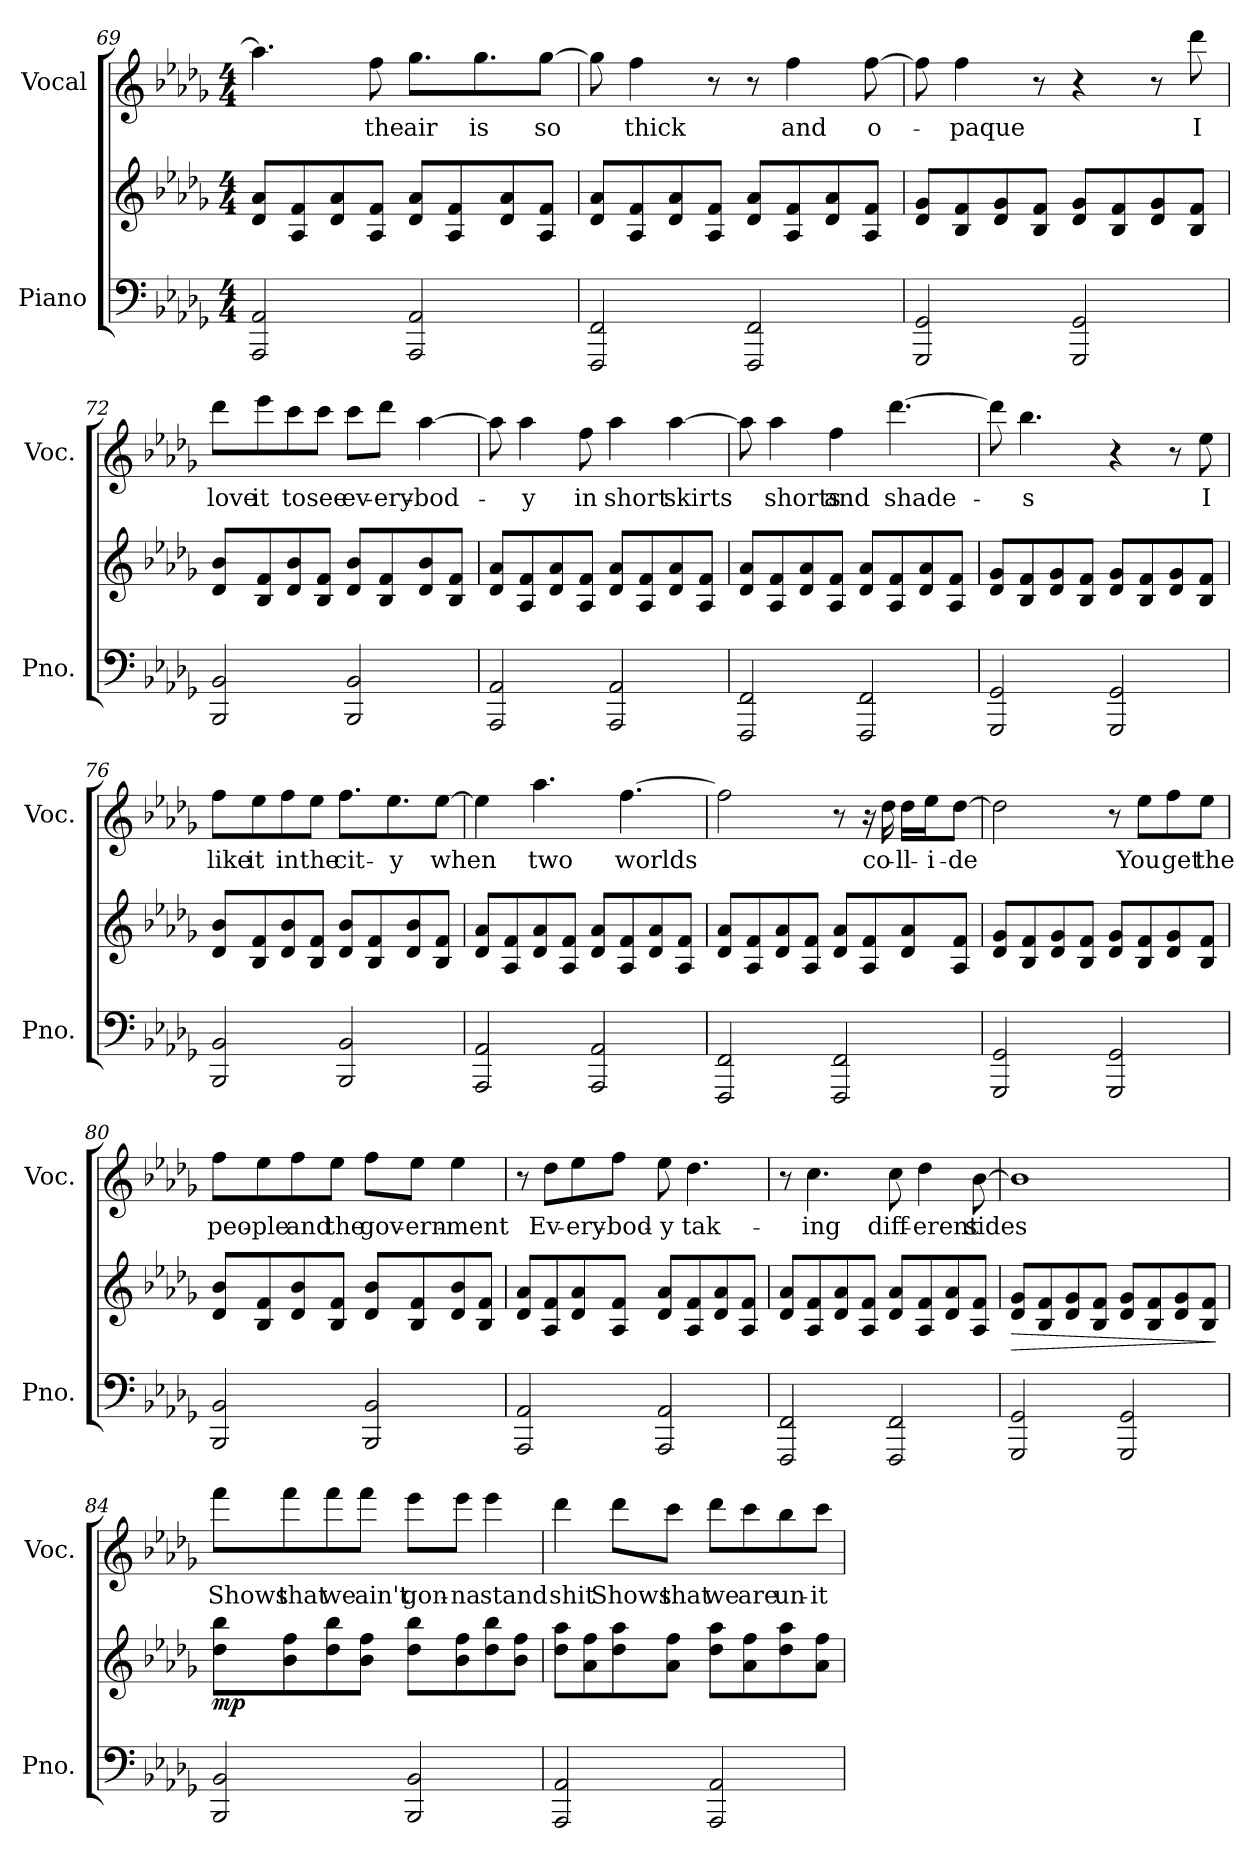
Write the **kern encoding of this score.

**kern	**text	**text	**text	**kern	**dynam	**kern	**text
*part2	*part2	*part2	*part2	*part2	*part2	*part1	*part1
*staff3	*staff3	*staff3	*staff3	*staff2	*staff2/3	*staff1	*staff1
*I"Piano	*	*	*	*	*	*I"Vocal	*
*I'Pno.	*	*	*	*	*	*I'Voc.	*
*clefF4	*	*	*	*clefG2	*	*clefG2	*
*k[b-e-a-d-g-]	*	*	*	*k[b-e-a-d-g-]	*	*k[b-e-a-d-g-]	*
*M4/4	*	*	*	*M4/4	*	*M4/4	*
=69	=69	=69	=69	=69	=69	=69	=69
2AAA-/ 2AA-/	.	.	.	8d-/ 8a-/L	.	4.aa-\]	.
.	.	.	.	8A-/ 8f/	.	.	.
.	.	.	.	8d-/ 8a-/	.	.	.
.	.	.	.	8A-/ 8f/J	.	8ff\	the
2AAA-/ 2AA-/	.	.	.	8d-/ 8a-/L	.	8.gg-\L	air
.	.	.	.	8A-/ 8f/	.	.	.
.	.	.	.	.	.	8.gg-\	is
.	.	.	.	8d-/ 8a-/	.	.	.
.	.	.	.	8A-/ 8f/J	.	[8gg-\J	so
=70	=70	=70	=70	=70	=70	=70	=70
2FFF/ 2FF/	.	.	.	8d-/ 8a-/L	.	8gg-\]	.
.	.	.	.	8A-/ 8f/	.	4ff\	thick
.	.	.	.	8d-/ 8a-/	.	.	.
.	.	.	.	8A-/ 8f/J	.	8r	.
2FFF/ 2FF/	.	.	.	8d-/ 8a-/L	.	8r	.
.	.	.	.	8A-/ 8f/	.	4ff\	and
.	.	.	.	8d-/ 8a-/	.	.	.
.	.	.	.	8A-/ 8f/J	.	[8ff\	o-
=71	=71	=71	=71	=71	=71	=71	=71
2GGG-/ 2GG-/	.	.	.	8d-/ 8g-/L	.	8ff\]	.
.	.	.	.	8B-/ 8f/	.	4ff\	-paque
.	.	.	.	8d-/ 8g-/	.	.	.
.	.	.	.	8B-/ 8f/J	.	8r	.
2GGG-/ 2GG-/	.	.	.	8d-/ 8g-/L	.	4r	.
.	.	.	.	8B-/ 8f/	.	.	.
.	.	.	.	8d-/ 8g-/	.	8r	.
.	.	.	.	8B-/ 8f/J	.	8ddd-\	I
!!LO:LB:g=z
=72	=72	=72	=72	=72	=72	=72	=72
2BBB-/ 2BB-/	.	.	.	8d-/ 8b-/L	.	8ddd-\L	love
.	.	.	.	8B-/ 8f/	.	8eee-\	it
.	.	.	.	8d-/ 8b-/	.	8ccc\	to
.	.	.	.	8B-/ 8f/J	.	8ccc\J	see
2BBB-/ 2BB-/	.	.	.	8d-/ 8b-/L	.	8ccc\L	ev-
.	.	.	.	8B-/ 8f/	.	8ddd-\J	-ery-
.	.	.	.	8d-/ 8b-/	.	[4aa-\	-bod-
.	.	.	.	8B-/ 8f/J	.	.	.
=73	=73	=73	=73	=73	=73	=73	=73
2AAA-/ 2AA-/	.	.	.	8d-/ 8a-/L	.	8aa-\]	.
.	.	.	.	8A-/ 8f/	.	4aa-\	-y
.	.	.	.	8d-/ 8a-/	.	.	.
.	.	.	.	8A-/ 8f/J	.	8ff\	in
2AAA-/ 2AA-/	.	.	.	8d-/ 8a-/L	.	4aa-\	short
.	.	.	.	8A-/ 8f/	.	.	.
.	.	.	.	8d-/ 8a-/	.	[4aa-\	skirts
.	.	.	.	8A-/ 8f/J	.	.	.
=74	=74	=74	=74	=74	=74	=74	=74
2FFF/ 2FF/	.	.	.	8d-/ 8a-/L	.	8aa-\]	.
.	.	.	.	8A-/ 8f/	.	4aa-\	shorts
.	.	.	.	8d-/ 8a-/	.	.	.
.	.	.	.	8A-/ 8f/J	.	4ff\	and
2FFF/ 2FF/	.	.	.	8d-/ 8a-/L	.	.	.
.	.	.	.	8A-/ 8f/	.	[4.ddd-\	shade-
.	.	.	.	8d-/ 8a-/	.	.	.
.	.	.	.	8A-/ 8f/J	.	.	.
!!LO:LB:g=z
=75	=75	=75	=75	=75	=75	=75	=75
2GGG-/ 2GG-/	.	.	.	8d-/ 8g-/L	.	8ddd-\]	.
.	.	.	.	8B-/ 8f/	.	4.bb-\	-s
.	.	.	.	8d-/ 8g-/	.	.	.
.	.	.	.	8B-/ 8f/J	.	.	.
2GGG-/ 2GG-/	.	.	.	8d-/ 8g-/L	.	4r	.
.	.	.	.	8B-/ 8f/	.	.	.
.	.	.	.	8d-/ 8g-/	.	8r	.
.	.	.	.	8B-/ 8f/J	.	8ee-\	I
=76	=76	=76	=76	=76	=76	=76	=76
2BBB-/ 2BB-/	.	.	.	8d-/ 8b-/L	.	8ff\L	like
.	.	.	.	8B-/ 8f/	.	8ee-\	it
.	.	.	.	8d-/ 8b-/	.	8ff\	in
.	.	.	.	8B-/ 8f/J	.	8ee-\J	the
2BBB-/ 2BB-/	.	.	.	8d-/ 8b-/L	.	8.ff\L	cit-
.	.	.	.	8B-/ 8f/	.	.	.
.	.	.	.	.	.	8.ee-\	-y
.	.	.	.	8d-/ 8b-/	.	.	.
.	.	.	.	8B-/ 8f/J	.	[8ee-\J	when
=77	=77	=77	=77	=77	=77	=77	=77
2AAA-/ 2AA-/	.	.	.	8d-/ 8a-/L	.	4ee-\]	.
.	.	.	.	8A-/ 8f/	.	.	.
.	.	.	.	8d-/ 8a-/	.	4.aa-\	two
.	.	.	.	8A-/ 8f/J	.	.	.
2AAA-/ 2AA-/	.	.	.	8d-/ 8a-/L	.	.	.
.	.	.	.	8A-/ 8f/	.	[4.ff\	worlds
.	.	.	.	8d-/ 8a-/	.	.	.
.	.	.	.	8A-/ 8f/J	.	.	.
=78	=78	=78	=78	=78	=78	=78	=78
2FFF/ 2FF/	.	.	.	8d-/ 8a-/L	.	2ff\]	.
.	.	.	.	8A-/ 8f/	.	.	.
.	.	.	.	8d-/ 8a-/	.	.	.
.	.	.	.	8A-/ 8f/J	.	.	.
2FFF/ 2FF/	.	.	.	8d-/ 8a-/L	.	8r	.
.	.	.	.	8A-/ 8f/	.	16r	.
.	.	.	.	.	.	16dd-\	co-
.	.	.	.	8d-/ 8a-/	.	16dd-\LL	-ll-
.	.	.	.	.	.	16ee-\J	-i-
.	.	.	.	8A-/ 8f/J	.	[8dd-\J	-de
!!LO:PB:g=z
=79	=79	=79	=79	=79	=79	=79	=79
2GGG-/ 2GG-/	.	.	.	8d-/ 8g-/L	.	2dd-\]	.
.	.	.	.	8B-/ 8f/	.	.	.
.	.	.	.	8d-/ 8g-/	.	.	.
.	.	.	.	8B-/ 8f/J	.	.	.
2GGG-/ 2GG-/	.	.	.	8d-/ 8g-/L	.	8r	.
.	.	.	.	8B-/ 8f/	.	8ee-\L	You
.	.	.	.	8d-/ 8g-/	.	8ff\	get
.	.	.	.	8B-/ 8f/J	.	8ee-\J	the
=80	=80	=80	=80	=80	=80	=80	=80
2BBB-/ 2BB-/	.	.	.	8d-/ 8b-/L	.	8ff\L	peo-
.	.	.	.	8B-/ 8f/	.	8ee-\	-ple
.	.	.	.	8d-/ 8b-/	.	8ff\	and
.	.	.	.	8B-/ 8f/J	.	8ee-\J	the
2BBB-/ 2BB-/	.	.	.	8d-/ 8b-/L	.	8ff\L	gov-
.	.	.	.	8B-/ 8f/	.	8ee-\J	-ern-
.	.	.	.	8d-/ 8b-/	.	4ee-\	-ment
.	.	.	.	8B-/ 8f/J	.	.	.
=81	=81	=81	=81	=81	=81	=81	=81
2AAA-/ 2AA-/	.	.	.	8d-/ 8a-/L	.	8r	.
.	.	.	.	8A-/ 8f/	.	8dd-\L	Ev-
.	.	.	.	8d-/ 8a-/	.	8ee-\	-ery-
.	.	.	.	8A-/ 8f/J	.	8ff\J	-bod-
2AAA-/ 2AA-/	.	.	.	8d-/ 8a-/L	.	8ee-\	-y
.	.	.	.	8A-/ 8f/	.	4.dd-\	tak-
.	.	.	.	8d-/ 8a-/	.	.	.
.	.	.	.	8A-/ 8f/J	.	.	.
!!LO:LB:g=z
=82	=82	=82	=82	=82	=82	=82	=82
2FFF/ 2FF/	.	.	.	8d-/ 8a-/L	.	8r	.
.	.	.	.	8A-/ 8f/	.	4.cc\	-ing
.	.	.	.	8d-/ 8a-/	.	.	.
.	.	.	.	8A-/ 8f/J	.	.	.
2FFF/ 2FF/	.	.	.	8d-/ 8a-/L	.	8cc\	diff-
.	.	.	.	8A-/ 8f/	.	4dd-\	-erent
.	.	.	.	8d-/ 8a-/	.	.	.
.	.	.	.	8A-/ 8f/J	.	[8b-\	sides
=83	=83	=83	=83	=83	=83	=83	=83
!	!	!	!	!	!LO:HP:b	!	!
2GGG-/ 2GG-/	.	.	.	8d-/ 8g-/L	>	1b-]	.
.	.	.	.	8B-/ 8f/	.	.	.
.	.	.	.	8d-/ 8g-/	.	.	.
.	.	.	.	8B-/ 8f/J	.	.	.
2GGG-/ 2GG-/	.	.	.	8d-/ 8g-/L	.	.	.
.	.	.	.	8B-/ 8f/	.	.	.
.	.	.	.	8d-/ 8g-/	.	.	.
.	.	.	.	8B-/ 8f/J	.	.	.
.	.	.	.	.	]	.	.
=84	=84	=84	=84	=84	=84	=84	=84
!	!	!	!	!	!LO:DY:b	!	!
2BBB-/ 2BB-/	.	.	.	8dd-\ 8bb-\L	mp	8fff\L	Shows
.	.	.	.	8b-\ 8ff\	.	8fff\	that
.	.	.	.	8dd-\ 8bb-\	.	8fff\	we
.	.	.	.	8b-\ 8ff\J	.	8fff\J	ain't
2BBB-/ 2BB-/	.	.	.	8dd-\ 8bb-\L	.	8eee-\L	gon-
.	.	.	.	8b-\ 8ff\	.	8eee-\J	-na
.	.	.	.	8dd-\ 8bb-\	.	4eee-\	stand
.	.	.	.	8b-\ 8ff\J	.	.	.
!!LO:LB:g=z
=85	=85	=85	=85	=85	=85	=85	=85
2AAA-/ 2AA-/	.	.	.	8dd-\ 8aa-\L	.	4ddd-\	shit
.	.	.	.	8a-\ 8ff\	.	.	.
.	.	.	.	8dd-\ 8aa-\	.	8ddd-\L	Shows
.	.	.	.	8a-\ 8ff\J	.	8ccc\J	that
2AAA-/ 2AA-/	.	.	.	8dd-\ 8aa-\L	.	8ddd-\L	we
.	.	.	.	8a-\ 8ff\	.	8ccc\	are
.	.	.	.	8dd-\ 8aa-\	.	8bb-\	un-
.	.	.	.	8a-\ 8ff\J	.	8ccc\J	-it-
=	=	=	=	=	=	=	=
*-	*-	*-	*-	*-	*-	*-	*-
